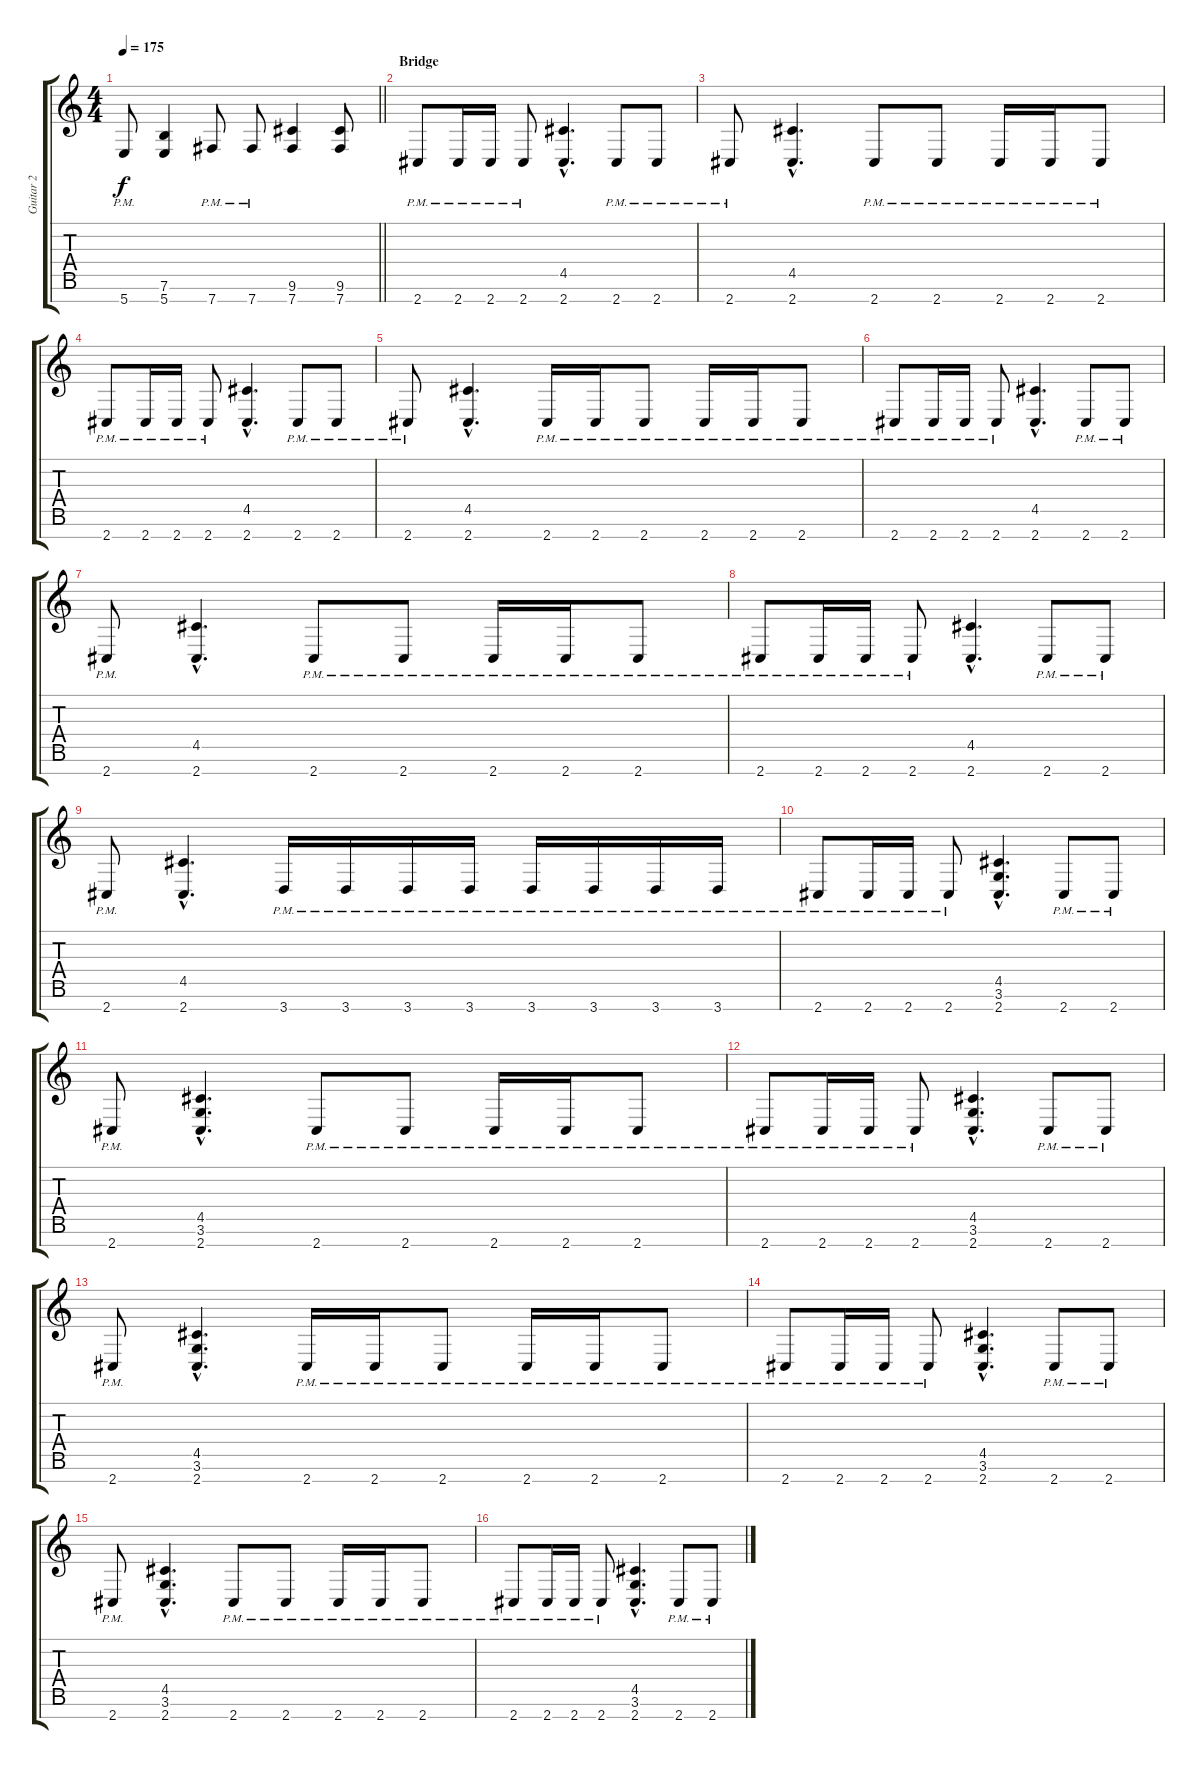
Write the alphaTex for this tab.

\track ("Guitar 2" "Guitar 2") {instrument overdrivenguitar}
\staff {score tabs}
\tuning (E4 B3 G3 D3 A2 E2 B1) {hide}
\ts (4 4)
\tempo 175
\clef g2
\barLineRight lightlight
\ks c
5.7{pm}.8{dy f} (7.6 5.7).4 7.7{pm}.8 7.7{pm}.8 (9.6 7.7).4 (9.6 7.7).8 |
\section ("" "Bridge")
2.7{pm}.8 2.7{pm}.16 2.7{pm}.16 2.7{pm}.8 (4.5{hac} 2.7{hac}).4{d} 2.7{pm}.8 2.7{pm}.8 |
2.7{pm}.8 (4.5{hac} 2.7{hac}).4{d} 2.7{pm}.8 2.7{pm}.8 2.7{pm}.16 2.7{pm}.16 2.7{pm}.8 |
2.7{pm}.8 2.7{pm}.16 2.7{pm}.16 2.7{pm}.8 (4.5{hac} 2.7{hac}).4{d} 2.7{pm}.8 2.7{pm}.8 |
2.7{pm}.8 (4.5{hac} 2.7{hac}).4{d} 2.7{pm}.16 2.7{pm}.16 2.7{pm}.8 2.7{pm}.16 2.7{pm}.16 2.7{pm}.8 |
2.7{pm}.8 2.7{pm}.16 2.7{pm}.16 2.7{pm}.8 (4.5{hac} 2.7{hac}).4{d} 2.7{pm}.8 2.7{pm}.8 |
2.7{pm}.8 (4.5{hac} 2.7{hac}).4{d} 2.7{pm}.8 2.7{pm}.8 2.7{pm}.16 2.7{pm}.16 2.7{pm}.8 |
2.7{pm}.8 2.7{pm}.16 2.7{pm}.16 2.7{pm}.8 (4.5{hac} 2.7{hac}).4{d} 2.7{pm}.8 2.7{pm}.8 |
2.7{pm}.8 (4.5{hac} 2.7{hac}).4{d} 3.7{pm}.16 3.7{pm}.16 3.7{pm}.16 3.7{pm}.16 3.7{pm}.16 3.7{pm}.16 3.7{pm}.16 3.7{pm}.16 |
2.7{pm}.8 2.7{pm}.16 2.7{pm}.16 2.7{pm}.8 (4.5{hac} 3.6{hac} 2.7{hac}).4{d} 2.7{pm}.8 2.7{pm}.8 |
2.7{pm}.8 (4.5{hac} 3.6{hac} 2.7{hac}).4{d} 2.7{pm}.8 2.7{pm}.8 2.7{pm}.16 2.7{pm}.16 2.7{pm}.8 |
2.7{pm}.8 2.7{pm}.16 2.7{pm}.16 2.7{pm}.8 (4.5{hac} 3.6{hac} 2.7{hac}).4{d} 2.7{pm}.8 2.7{pm}.8 |
2.7{pm}.8 (4.5{hac} 3.6{hac} 2.7{hac}).4{d} 2.7{pm}.16 2.7{pm}.16 2.7{pm}.8 2.7{pm}.16 2.7{pm}.16 2.7{pm}.8 |
2.7{pm}.8 2.7{pm}.16 2.7{pm}.16 2.7{pm}.8 (4.5{hac} 3.6{hac} 2.7{hac}).4{d} 2.7{pm}.8 2.7{pm}.8 |
2.7{pm}.8 (4.5{hac} 3.6{hac} 2.7{hac}).4{d} 2.7{pm}.8 2.7{pm}.8 2.7{pm}.16 2.7{pm}.16 2.7{pm}.8 |
2.7{pm}.8 2.7{pm}.16 2.7{pm}.16 2.7{pm}.8 (4.5{hac} 3.6{hac} 2.7{hac}).4{d} 2.7{pm}.8 2.7{pm}.8
